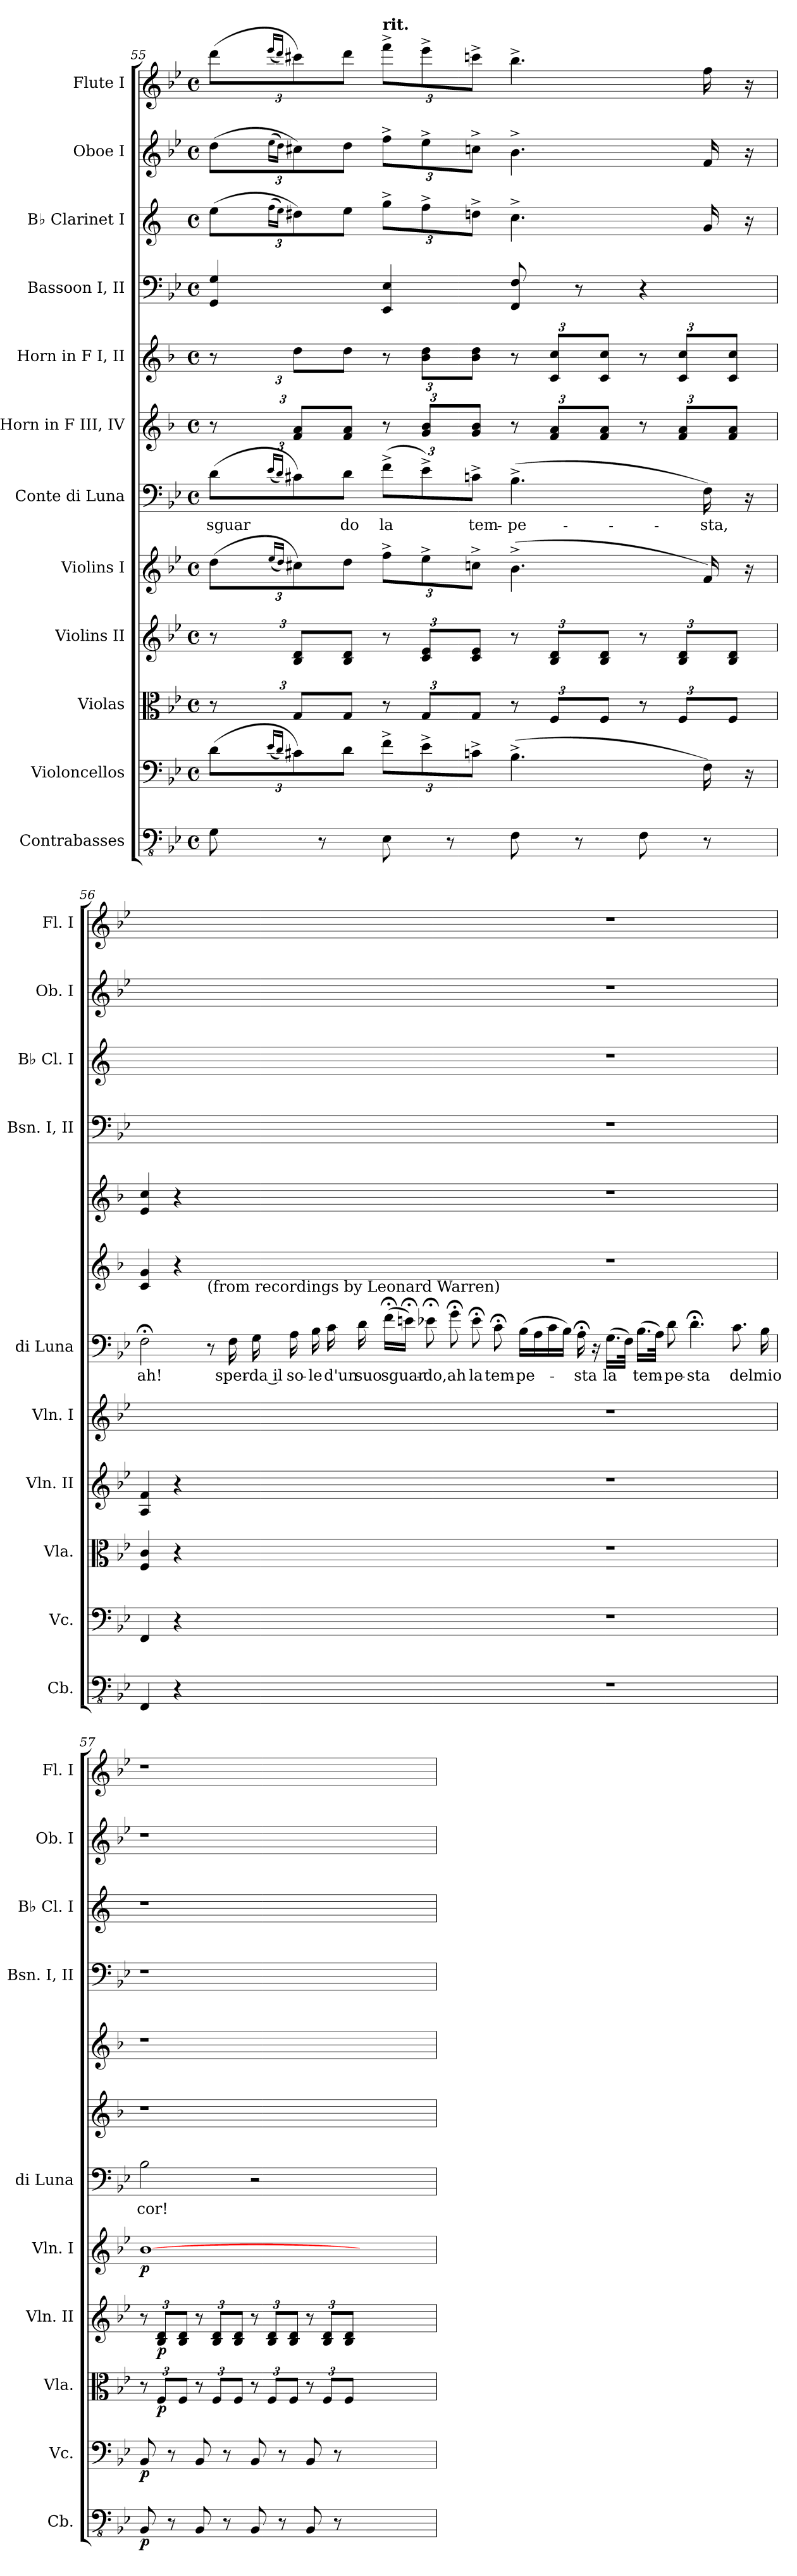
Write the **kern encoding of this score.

**kern	**dynam	**kern	**dynam	**kern	**dynam	**kern	**dynam	**kern	**dynam	**kern	**text	**kern	**kern	**kern	**kern	**kern	**kern
*part12	*part12	*part11	*part11	*part10	*part10	*part9	*part9	*part8	*part8	*part7	*part7	*part6	*part5	*part4	*part3	*part2	*part1
*staff12	*staff12	*staff11	*staff11	*staff10	*staff10	*staff9	*staff9	*staff8	*staff8	*staff7	*staff7	*staff6	*staff5	*staff4	*staff3	*staff2	*staff1
*I"Contrabasses	*	*I"Violoncellos	*	*I"Violas	*	*I"Violins II	*	*I"Violins I	*	*I"Conte di Luna	*	*I"Horn in F  III, IV	*I"Horn in F  I, II	*I"Bassoon I, II	*I"B♭ Clarinet I	*I"Oboe I	*I"Flute I
*I'Cb.	*	*I'Vc.	*	*I'Vla.	*	*I'Vln. II	*	*I'Vln. I	*	*I'di Luna	*	*	*	*I'Bsn. I, II	*I'B♭ Cl. I	*I'Ob. I	*I'Fl. I
!!LO:PB:g=z
*clefFv4	*	*clefF4	*	*clefC3	*	*clefG2	*	*clefG2	*	*clefF4	*	*clefG2	*clefG2	*clefF4	*clefG2	*clefG2	*clefG2
*	*	*	*	*	*	*	*	*	*	*	*	*ITrd4c7	*ITrd4c7	*	*ITrd1c2	*	*
*k[b-e-]	*	*k[b-e-]	*	*k[b-e-]	*	*k[b-e-]	*	*k[b-e-]	*	*k[b-e-]	*	*k[b-e-]	*k[b-e-]	*k[b-e-]	*k[b-e-]	*k[b-e-]	*k[b-e-]
*M4/4	*	*M4/4	*	*M4/4	*	*M4/4	*	*M4/4	*	*M4/4	*	*M4/4	*M4/4	*M4/4	*M4/4	*M4/4	*M4/4
*met(c)	*	*met(c)	*	*met(c)	*	*met(c)	*	*met(c)	*	*met(c)	*	*met(c)	*met(c)	*met(c)	*met(c)	*met(c)	*met(c)
*	*	*Xbrackettup	*	*Xbrackettup	*	*Xbrackettup	*	*Xbrackettup	*	*Xbrackettup	*	*Xbrackettup	*Xbrackettup	*	*Xbrackettup	*Xbrackettup	*Xbrackettup
=55	=55	=55	=55	=55	=55	=55	=55	=55	=55	=55	=55	=55	=55	=55	=55	=55	=55
8GG\	.	(12d\L	.	12r	.	12r	.	(12dd\L	.	(12d\L	sguar	12r	12r	4GG/ 4G/	(12dd\L	(12dd\L	(12ddd\L
.	.	(16qe-/LL	.	.	.	.	.	(16qee-/LL	.	(16qe-/LL	.	.	.	.	(16qee-\LL	(16qee-\LL	(16qeee-/LL
.	.	16qd/JJ)	.	.	.	.	.	16qdd/JJ)	.	16qd/JJ)	.	.	.	.	16qdd\JJ)	16qdd\JJ)	16qddd/JJ)
.	.	12c#X\)	.	12G/L	.	12B-/ 12d/L	.	12cc#X\)	.	12c#X\)	.	12B-/ 12d/L	12g\L	.	12cc#X\)	12cc#X\)	12ccc#X\)
8r	.	.	.	.	.	.	.	.	.	.	.	.	.	.	.	.	.
.	.	12d\J	.	12G/J	.	12B-/ 12d/J	.	12dd\J	.	12d\J	do	12B-/ 12d/J	12g\J	.	12dd\J	12dd\J	12ddd\J
!	!	!	!	!	!	!	!	!	!	!	!	!	!	!	!	!	!LO:TX:a:B:t=rit.
8EE-\	.	12f^\L	.	12r	.	12r	.	12ff^\L	.	(12f^\L	la	12r	12r	4EE-/ 4E-/	12ff^\L	12ff^\L	12fff^\L
.	.	12e-^\	.	12G/L	.	12c/ 12e-/L	.	12ee-^\	.	12e-^\)	.	12c/ 12e-/L	12e-\ 12g\L	.	12ee-^\	12ee-^\	12eee-^\
8r	.	.	.	.	.	.	.	.	.	.	.	.	.	.	.	.	.
.	.	12cn^\J	.	12G/J	.	12c/ 12e-/J	.	12ccn^\J	.	12cn^\J	tem-	12c/ 12e-/J	12e-\ 12g\J	.	12ccn^\J	12ccn^\J	12cccn^\J
8FF\	.	(4.B-^\	.	12r	.	12r	.	(4.b-^\	.	(4.B-^\	-pe-	12r	12r	8FF/ 8F/	4.b-^\	4.b-^\	4.bb-^\
.	.	.	.	12F/L	.	12B-/ 12d/L	.	.	.	.	.	12B-/ 12d/L	12F/ 12f/L	.	.	.	.
8r	.	.	.	.	.	.	.	.	.	.	.	.	.	8r	.	.	.
.	.	.	.	12F/J	.	12B-/ 12d/J	.	.	.	.	.	12B-/ 12d/J	12F/ 12f/J	.	.	.	.
8FF\	.	.	.	12r	.	12r	.	.	.	.	.	12r	12r	4r	.	.	.
.	.	.	.	12F/L	.	12B-/ 12d/L	.	.	.	.	.	12B-/ 12d/L	12F/ 12f/L	.	.	.	.
8r	.	16F\)	.	.	.	.	.	16f/)	.	16F\)	-sta,	.	.	.	16f/	16f/	16ff\
.	.	.	.	12F/J	.	12B-/ 12d/J	.	.	.	.	.	12B-/ 12d/J	12F/ 12f/J	.	.	.	.
.	.	16r	.	.	.	.	.	16r	.	16r	.	.	.	.	16r	16r	16r
!!LO:PB:g=z
=56	=56	=56	=56	=56	=56	=56	=56	=56	=56	=56	=56	=56	=56	=56	=56	=56	=56
4FFF/	.	4FF/	.	4F/ 4c/	.	4A/ 4f/	.	1ryy	.	2F;<\	ah!	4F/ 4c/	4A/ 4f/	1ryy	1ryy	1ryy	1ryy
4r	.	4r	.	4r	.	4r	.	.	.	.	.	4r	4r	.	.	.	.
!	!	!	!	!	!	!	!	!	!	!LO:TX:a:t=(from recordings by Leonard Warren)	!	!	!	!	!	!	!
2ryy	.	2ryy	.	2ryy	.	2ryy	.	.	.	8r	.	2ryy	2ryy	.	.	.	.
.	.	.	.	.	.	.	.	.	.	16F!\	sper-	.	.	.	.	.	.
.	.	.	.	.	.	.	.	.	.	16G!\	da il	.	.	.	.	.	.
.	.	.	.	.	.	.	.	.	.	16A!\	so-	.	.	.	.	.	.
.	.	.	.	.	.	.	.	.	.	16B-!\	-le	.	.	.	.	.	.
.	.	.	.	.	.	.	.	.	.	16c!\	d'un	.	.	.	.	.	.
.	.	.	.	.	.	.	.	.	.	16d!\	suo	.	.	.	.	.	.
1ryy	.	1ryy	.	1ryy	.	1ryy	.	1ryy	.	(16f;<!\LL	sguar-	1ryy	1ryy	1ryy	1ryy	1ryy	1ryy
.	.	.	.	.	.	.	.	.	.	16en;<!\JJ)	.	.	.	.	.	.	.
.	.	.	.	.	.	.	.	.	.	8e-X;<!\	-do,	.	.	.	.	.	.
.	.	.	.	.	.	.	.	.	.	8g;<!\	ah	.	.	.	.	.	.
.	.	.	.	.	.	.	.	.	.	8e-;<!\	la	.	.	.	.	.	.
.	.	.	.	.	.	.	.	.	.	8c;<!\	tem-	.	.	.	.	.	.
.	.	.	.	.	.	.	.	.	.	(16B-!\LL	-pe-	.	.	.	.	.	.
.	.	.	.	.	.	.	.	.	.	16A!\	.	.	.	.	.	.	.
.	.	.	.	.	.	.	.	.	.	16c!\	.	.	.	.	.	.	.
.	.	.	.	.	.	.	.	.	.	16B-!\JJ)	.	.	.	.	.	.	.
.	.	.	.	.	.	.	.	.	.	16A;<!\	-sta	.	.	.	.	.	.
.	.	.	.	.	.	.	.	.	.	16r	.	.	.	.	.	.	.
1r	.	1r	.	1r	.	1r	.	1r	.	(16.G!\LL	la	1r	1r	1r	1r	1r	1r
.	.	.	.	.	.	.	.	.	.	32F!\JJk)	.	.	.	.	.	.	.
.	.	.	.	.	.	.	.	.	.	(16.B-!\LL	tem-	.	.	.	.	.	.
.	.	.	.	.	.	.	.	.	.	32A!\JJk)	.	.	.	.	.	.	.
.	.	.	.	.	.	.	.	.	.	8d!\	-pe-	.	.	.	.	.	.
.	.	.	.	.	.	.	.	.	.	4.d;<!\	-sta	.	.	.	.	.	.
.	.	.	.	.	.	.	.	.	.	8.c!\	del	.	.	.	.	.	.
.	.	.	.	.	.	.	.	.	.	16B-!\	mio	.	.	.	.	.	.
!!LO:PB:g=z
=57	=57	=57	=57	=57	=57	=57	=57	=57	=57	=57	=57	=57	=57	=57	=57	=57	=57
*	*	*	*	*	*	*	*	*	*	*	*	*	*	*	*	*	*MM50
!	!LO:DY:b	!	!LO:DY:b	!	!	!	!	!	!LO:DY:b	!	!	!	!	!	!	!	!
8BBB-/	p	8BB-/	p	12r	.	12r	.	[1b-	p	2B-\	cor!	1r	1r	1r	1r	1r	1r
!	!	!	!	!	!LO:DY:b	!	!LO:DY:b	!	!	!	!	!	!	!	!	!	!
.	.	.	.	12F/L	p	12B-/ 12d/L	p	.	.	.	.	.	.	.	.	.	.
8r	.	8r	.	.	.	.	.	.	.	.	.	.	.	.	.	.	.
.	.	.	.	12F/J	.	12B-/ 12d/J	.	.	.	.	.	.	.	.	.	.	.
8BBB-/	.	8BB-/	.	12r	.	12r	.	.	.	.	.	.	.	.	.	.	.
.	.	.	.	12F/L	.	12B-/ 12d/L	.	.	.	.	.	.	.	.	.	.	.
8r	.	8r	.	.	.	.	.	.	.	.	.	.	.	.	.	.	.
.	.	.	.	12F/J	.	12B-/ 12d/J	.	.	.	.	.	.	.	.	.	.	.
8BBB-/	.	8BB-/	.	12r	.	12r	.	.	.	2r	.	.	.	.	.	.	.
.	.	.	.	12F/L	.	12B-/ 12d/L	.	.	.	.	.	.	.	.	.	.	.
8r	.	8r	.	.	.	.	.	.	.	.	.	.	.	.	.	.	.
.	.	.	.	12F/J	.	12B-/ 12d/J	.	.	.	.	.	.	.	.	.	.	.
8BBB-/	.	8BB-/	.	12r	.	12r	.	.	.	.	.	.	.	.	.	.	.
.	.	.	.	12F/L	.	12B-/ 12d/L	.	.	.	.	.	.	.	.	.	.	.
8r	.	8r	.	.	.	.	.	.	.	.	.	.	.	.	.	.	.
.	.	.	.	12F/J	.	12B-/ 12d/J	.	.	.	.	.	.	.	.	.	.	.
1ryy	.	1ryy	.	1ryy	.	1ryy	.	1ryy	.	1ryy	.	1ryy	1ryy	1ryy	1ryy	1ryy	1ryy
=	=	=	=	=	=	=	=	=	=	=	=	=	=	=	=	=	=
*-	*-	*-	*-	*-	*-	*-	*-	*-	*-	*-	*-	*-	*-	*-	*-	*-	*-
